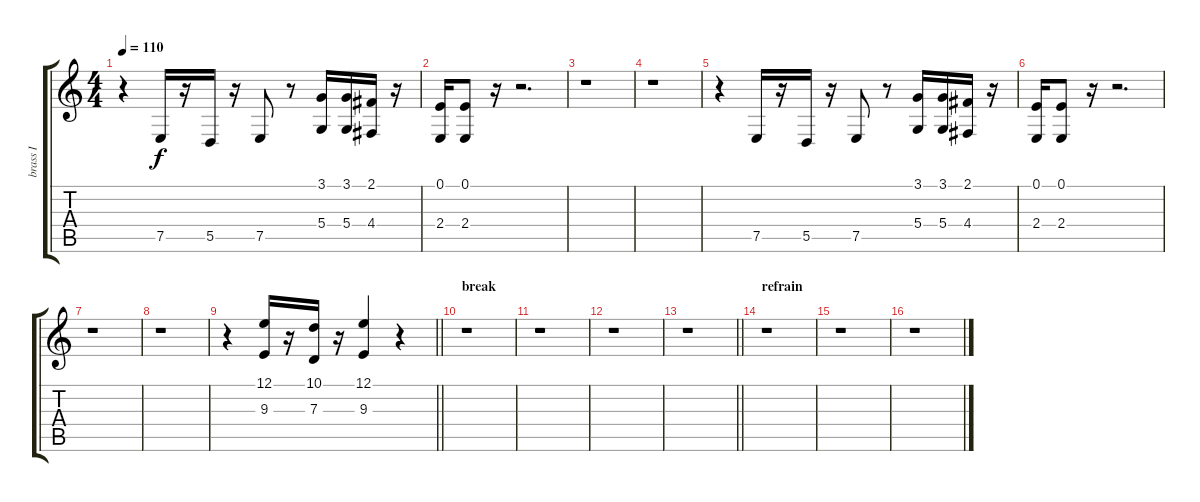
\track ("brass I" "brass I") {instrument brasssection}
\staff {score tabs}
\tuning (E4 B3 G3 D3 A2 E2) {hide}
\ts (4 4)
\tempo 110
\clef g2
\ks aminor
r.4{dy f} 7.5.16 r.16 5.5.16 r.16 7.5.8 r.8 (3.1 5.4).16 (3.1 5.4).16 (2.1 4.4).16 r.16 |
(0.1 2.4).16 (0.1 2.4).8 r.16 r.2{d} |
r.1 |
r.1 |
r.4 7.5.16 r.16 5.5.16 r.16 7.5.8 r.8 (3.1 5.4).16 (3.1 5.4).16 (2.1 4.4).16 r.16 |
(0.1 2.4).16 (0.1 2.4).8 r.16 r.2{d} |
r.1 |
r.1 |
\barLineRight lightlight
r.4 (12.1 9.3).16 r.16 (10.1 7.3).16 r.16 (12.1 9.3).4 r.4 |
\section ("" "break")
r.1 |
r.1 |
r.1 |
\barLineRight lightlight
r.1 |
\section ("" "refrain")
r.1 |
r.1 |
r.1
